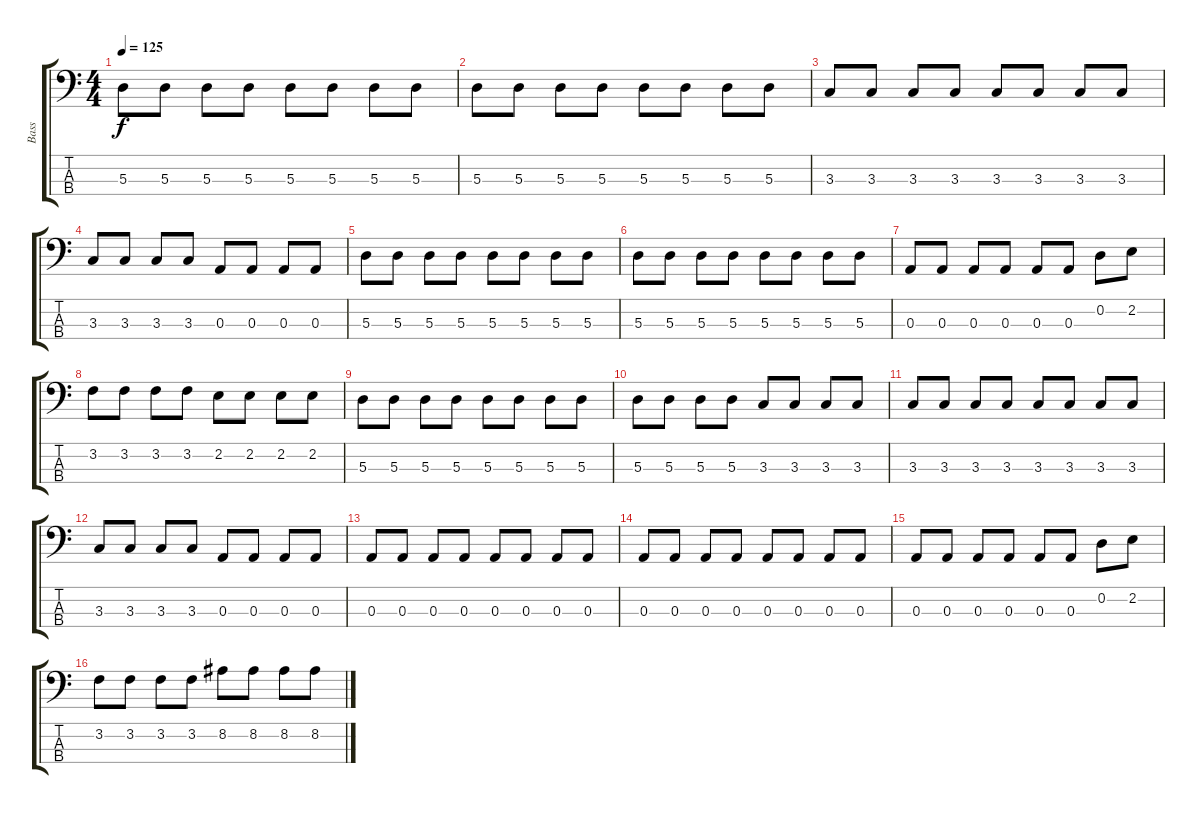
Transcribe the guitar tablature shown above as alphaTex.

\track ("Bass" "Bass") {instrument electricbasspick}
\staff {score tabs}
\tuning (G2 D2 A1 E1) {hide}
\ts (4 4)
\tempo 125
\clef f4
\ks c
5.3.8{dy f} 5.3.8 5.3.8 5.3.8 5.3.8 5.3.8 5.3.8 5.3.8 |
5.3.8 5.3.8 5.3.8 5.3.8 5.3.8 5.3.8 5.3.8 5.3.8 |
3.3.8 3.3.8 3.3.8 3.3.8 3.3.8 3.3.8 3.3.8 3.3.8 |
3.3.8 3.3.8 3.3.8 3.3.8 0.3.8 0.3.8 0.3.8 0.3.8 |
5.3.8 5.3.8 5.3.8 5.3.8 5.3.8 5.3.8 5.3.8 5.3.8 |
5.3.8 5.3.8 5.3.8 5.3.8 5.3.8 5.3.8 5.3.8 5.3.8 |
0.3.8 0.3.8 0.3.8 0.3.8 0.3.8 0.3.8 0.2.8 2.2.8 |
3.2.8 3.2.8 3.2.8 3.2.8 2.2.8 2.2.8 2.2.8 2.2.8 |
5.3.8 5.3.8 5.3.8 5.3.8 5.3.8 5.3.8 5.3.8 5.3.8 |
5.3.8 5.3.8 5.3.8 5.3.8 3.3.8 3.3.8 3.3.8 3.3.8 |
3.3.8 3.3.8 3.3.8 3.3.8 3.3.8 3.3.8 3.3.8 3.3.8 |
3.3.8 3.3.8 3.3.8 3.3.8 0.3.8 0.3.8 0.3.8 0.3.8 |
0.3.8 0.3.8 0.3.8 0.3.8 0.3.8 0.3.8 0.3.8 0.3.8 |
0.3.8 0.3.8 0.3.8 0.3.8 0.3.8 0.3.8 0.3.8 0.3.8 |
0.3.8 0.3.8 0.3.8 0.3.8 0.3.8 0.3.8 0.2.8 2.2.8 |
3.2.8 3.2.8 3.2.8 3.2.8 8.2.8 8.2.8 8.2.8 8.2.8
